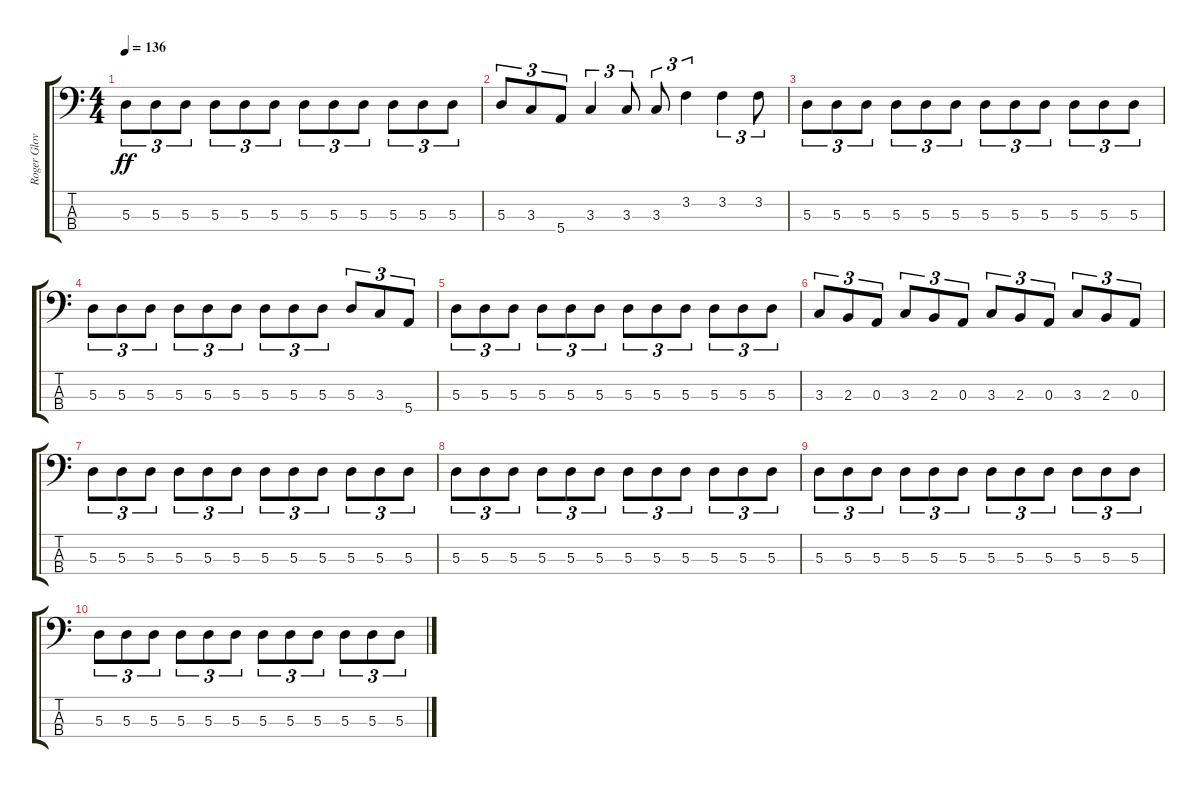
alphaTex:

\track ("Roger Glover" "Roger Glov") {instrument electricbassfinger}
\staff {score tabs}
\tuning (G2 D2 A1 E1) {hide}
\ts (4 4)
\tempo 136
\clef f4
\ks c
5.3.8{tu (3 2) dy ff} 5.3.8{tu (3 2)} 5.3.8{tu (3 2)} 5.3.8{tu (3 2)} 5.3.8{tu (3 2)} 5.3.8{tu (3 2)} 5.3.8{tu (3 2)} 5.3.8{tu (3 2)} 5.3.8{tu (3 2)} 5.3.8{tu (3 2)} 5.3.8{tu (3 2)} 5.3.8{tu (3 2)} |
5.3.8{tu (3 2)} 3.3.8{tu (3 2)} 5.4.8{tu (3 2)} 3.3.4{tu (3 2)} 3.3.8{tu (3 2)} 3.3.8{tu (3 2)} 3.2.4{tu (3 2)} 3.2.4{tu (3 2)} 3.2.8{tu (3 2)} |
5.3.8{tu (3 2)} 5.3.8{tu (3 2)} 5.3.8{tu (3 2)} 5.3.8{tu (3 2)} 5.3.8{tu (3 2)} 5.3.8{tu (3 2)} 5.3.8{tu (3 2)} 5.3.8{tu (3 2)} 5.3.8{tu (3 2)} 5.3.8{tu (3 2)} 5.3.8{tu (3 2)} 5.3.8{tu (3 2)} |
5.3.8{tu (3 2)} 5.3.8{tu (3 2)} 5.3.8{tu (3 2)} 5.3.8{tu (3 2)} 5.3.8{tu (3 2)} 5.3.8{tu (3 2)} 5.3.8{tu (3 2)} 5.3.8{tu (3 2)} 5.3.8{tu (3 2)} 5.3.8{tu (3 2)} 3.3.8{tu (3 2)} 5.4.8{tu (3 2)} |
5.3.8{tu (3 2)} 5.3.8{tu (3 2)} 5.3.8{tu (3 2)} 5.3.8{tu (3 2)} 5.3.8{tu (3 2)} 5.3.8{tu (3 2)} 5.3.8{tu (3 2)} 5.3.8{tu (3 2)} 5.3.8{tu (3 2)} 5.3.8{tu (3 2)} 5.3.8{tu (3 2)} 5.3.8{tu (3 2)} |
3.3.8{tu (3 2) volume 8} 2.3.8{tu (3 2)} 0.3.8{tu (3 2)} 3.3.8{tu (3 2)} 2.3.8{tu (3 2)} 0.3.8{tu (3 2)} 3.3.8{tu (3 2)} 2.3.8{tu (3 2)} 0.3.8{tu (3 2)} 3.3.8{tu (3 2)} 2.3.8{tu (3 2)} 0.3.8{tu (3 2)} |
5.3.8{tu (3 2)} 5.3.8{tu (3 2)} 5.3.8{tu (3 2)} 5.3.8{tu (3 2)} 5.3.8{tu (3 2)} 5.3.8{tu (3 2)} 5.3.8{tu (3 2)} 5.3.8{tu (3 2)} 5.3.8{tu (3 2)} 5.3.8{tu (3 2)} 5.3.8{tu (3 2)} 5.3.8{tu (3 2)} |
5.3.8{tu (3 2) volume 4} 5.3.8{tu (3 2)} 5.3.8{tu (3 2)} 5.3.8{tu (3 2)} 5.3.8{tu (3 2)} 5.3.8{tu (3 2)} 5.3.8{tu (3 2)} 5.3.8{tu (3 2)} 5.3.8{tu (3 2)} 5.3.8{tu (3 2)} 5.3.8{tu (3 2)} 5.3.8{tu (3 2)} |
5.3.8{tu (3 2)} 5.3.8{tu (3 2)} 5.3.8{tu (3 2)} 5.3.8{tu (3 2)} 5.3.8{tu (3 2)} 5.3.8{tu (3 2)} 5.3.8{tu (3 2)} 5.3.8{tu (3 2)} 5.3.8{tu (3 2)} 5.3.8{tu (3 2)} 5.3.8{tu (3 2)} 5.3.8{tu (3 2)} |
5.3.8{tu (3 2) volume 0} 5.3.8{tu (3 2)} 5.3.8{tu (3 2)} 5.3.8{tu (3 2)} 5.3.8{tu (3 2)} 5.3.8{tu (3 2)} 5.3.8{tu (3 2)} 5.3.8{tu (3 2)} 5.3.8{tu (3 2)} 5.3.8{tu (3 2)} 5.3.8{tu (3 2)} 5.3.8{tu (3 2)}
